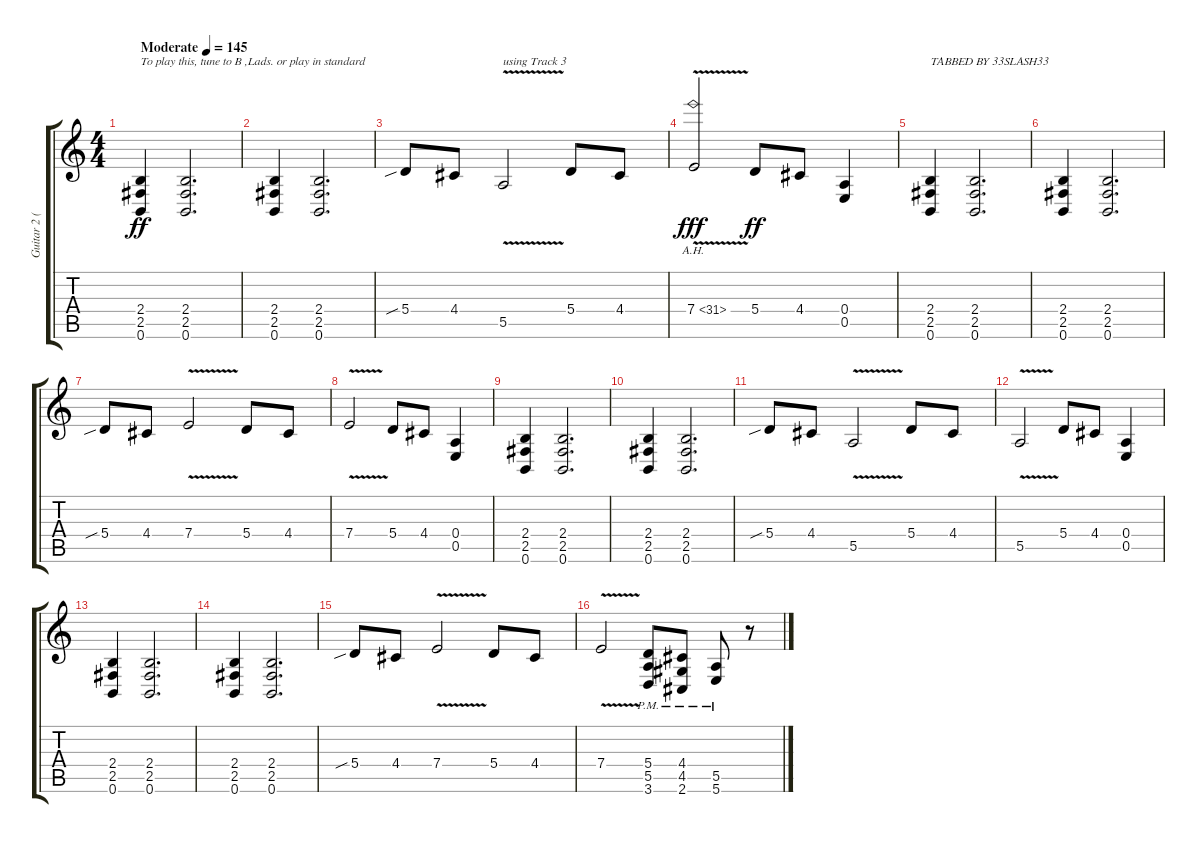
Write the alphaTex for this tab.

\track ("Guitar 2 ( B Tuning )" "Guitar 2 (") {instrument overdrivenguitar}
\staff {score tabs}
\tuning (B3 Gb3 D3 A2 E2 B1) {hide}
\ts (4 4)
\tempo (145 "Moderate")
\clef g2
\ks c
(2.4 2.5 0.6).4{txt "To play this, tune to B ,Lads. or play in standard" dy ff instrument overdrivenguitar} (2.4 2.5 0.6).2{d} |
(2.4 2.5 0.6).4 (2.4 2.5 0.6).2{d} |
5.4{sib}.8 4.4.8 5.5{v}.2{txt "using Track 3"} 5.4.8 4.4.8 |
7.4{ah 24 v}.2{dy fff} 5.4.8{dy ff} 4.4.8 (0.4 0.5).4 |
(2.4 2.5 0.6).4{txt "TABBED BY 33SLASH33"} (2.4 2.5 0.6).2{d} |
(2.4 2.5 0.6).4 (2.4 2.5 0.6).2{d} |
5.4{sib}.8 4.4.8 7.4{v}.2 5.4.8 4.4.8 |
7.4{v}.2 5.4.8 4.4.8 (0.4 0.5).4 |
(2.4 2.5 0.6).4 (2.4 2.5 0.6).2{d} |
(2.4 2.5 0.6).4 (2.4 2.5 0.6).2{d} |
5.4{sib}.8 4.4.8 5.5{v}.2 5.4.8 4.4.8 |
5.5{v}.2 5.4.8 4.4.8 (0.4 0.5).4 |
(2.4 2.5 0.6).4 (2.4 2.5 0.6).2{d} |
(2.4 2.5 0.6).4 (2.4 2.5 0.6).2{d} |
5.4{sib}.8 4.4.8 7.4{v}.2 5.4.8 4.4.8 |
7.4{v}.2 (5.4{pm} 5.5{pm} 3.6{pm}).8 (4.4{pm} 4.5{pm} 2.6{pm}).8 (5.5{pm} 5.6{pm}).8 r.8
